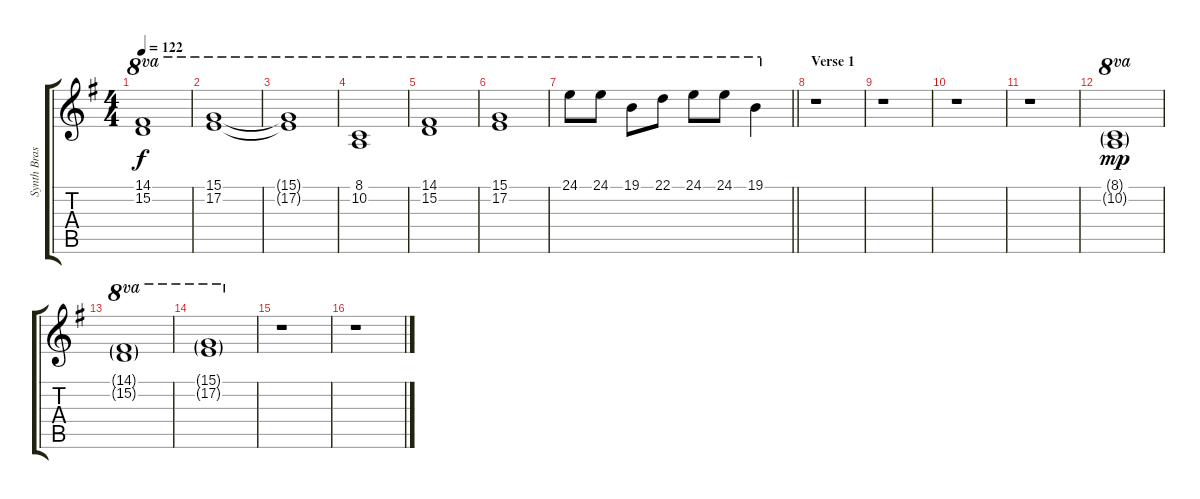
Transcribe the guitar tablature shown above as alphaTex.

\track ("Synth Brass (David Bryan)" "Synth Bras") {instrument synthbrass1}
\staff {score tabs}
\tuning (E4 B3 G3 D3 A2 E2) {hide}
\ts (4 4)
\tempo 122
\clef g2
\ks eminor
(14.1 15.2).1{ot 8va dy f} |
(15.1 17.2).1{ot 8va} |
(15.1{t} 17.2{t}).1{ot 8va} |
(8.1 10.2).1{ot 8va} |
(14.1 15.2).1{ot 8va} |
(15.1 17.2).1{ot 8va} |
\barLineRight lightlight
24.1.8{ot 8va} 24.1.8{ot 8va} 19.1.8{ot 8va} 22.1.8{ot 8va} 24.1.8{ot 8va} 24.1.8{ot 8va} 19.1.4{ot 8va} |
\section ("" "Verse 1")
r.1 |
r.1 |
r.1 |
r.1 |
(8.1{g} 10.2{g}).1{ot 8va dy mp} |
(14.1{g} 15.2{g}).1{ot 8va} |
(15.1{g} 17.2{g}).1{ot 8va} |
r.1 |
r.1
